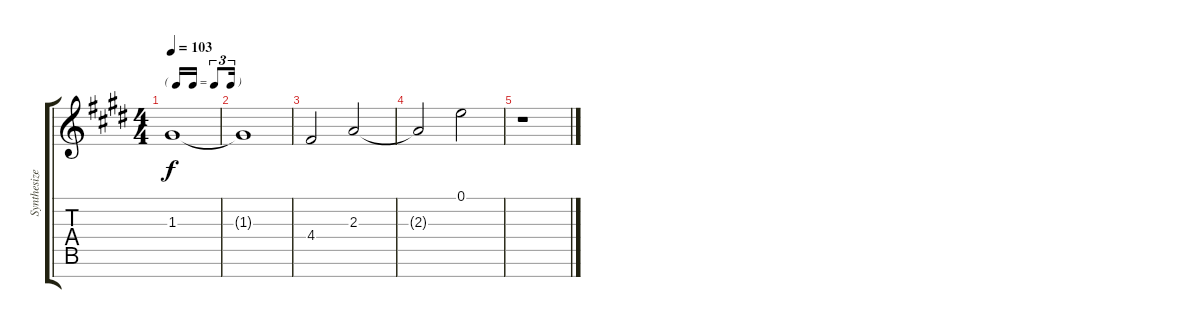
\track ("Synthesizer" "Synthesize") {instrument ocarina}
\staff {score tabs}
\tuning (E5 B4 G4 D4 A3 E3 B2) {hide}
\ts (4 4)
\tf triplet16th
\tempo 103
\clef g2
\ks e
1.3.1{dy f} |
1.3{t}.1 |
4.4.2 2.3.2 |
2.3{t}.2 0.1.2 |
r.1
